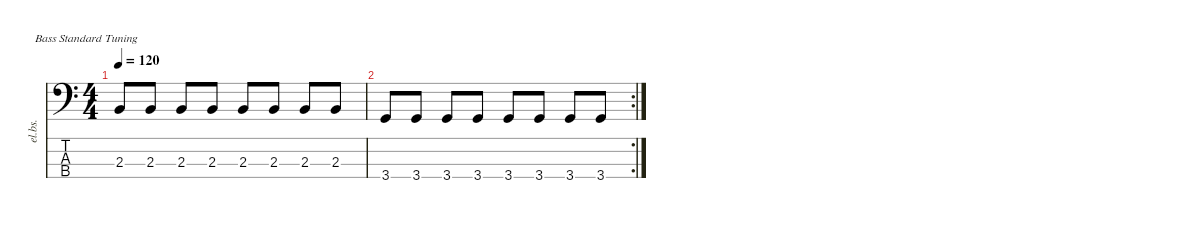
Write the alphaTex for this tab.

\defaultSystemsLayout 4
\hideDynamics
\bracketExtendMode nobrackets
\otherSystemsTrackNameOrientation horizontal
\track ("Electric Bass" "el.bs.") {instrument electricbassfinger}
\staff {score tabs}
\tuning (G2 D2 A1 E1)
\ts (4 4)
\tempo 120
\clef f4
\ks c
2.3.8{dy mf beam Up} 2.3.8{beam Up} 2.3.8{beam Up} 2.3.8{beam Up} 2.3.8{beam Up} 2.3.8{beam Up} 2.3.8{beam Up} 2.3.8{beam Up} |
\rc 2
3.4.8{beam Up} 3.4.8{beam Up} 3.4.8{beam Up} 3.4.8{beam Up} 3.4.8{beam Up} 3.4.8{beam Up} 3.4.8{beam Up} 3.4.8{beam Up}
